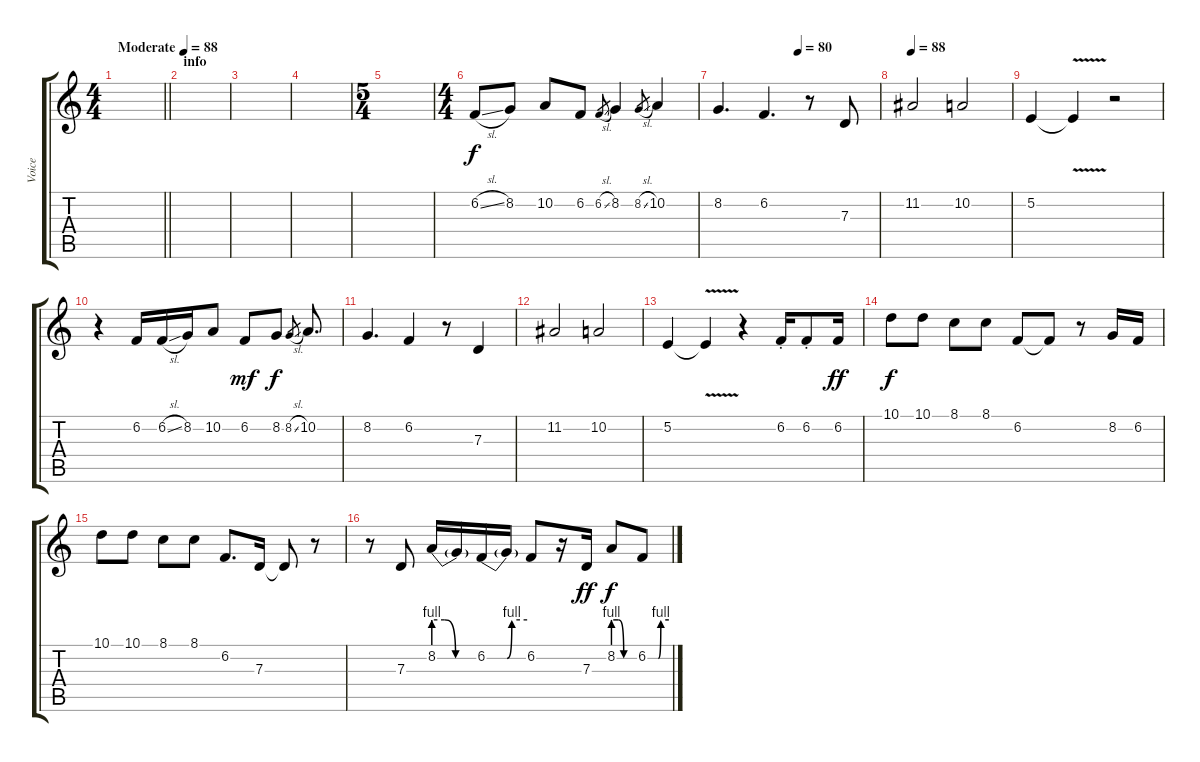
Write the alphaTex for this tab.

\track ("Voice" "Voice") {instrument altosax}
\staff {score tabs}
\tuning (E4 B3 G3 D3 A2 E2) {hide}
\ts (4 4)
\tempo (88 "Moderate")
\clef g2
\barLineRight lightlight
\ks c
|
\section ("" "info ")
|
|
|
\ts (5 4)
|
\ts (4 4)
6.2{sl}.8 8.2.8 10.2.8 6.2.8 6.2{sl}.8{gr} 8.2.4 8.2{sl}.8{gr} 10.2.4 |
\tempo (80 0.5)
8.2.4{d} 6.2.4{d} r.8 7.3.8 |
\tempo 88
11.2.2 10.2.2 |
5.2.4 5.2{v t}.4 r.2 |
r.4 6.2.16 6.2{sl}.16 8.2.16 10.2.8 6.2.8{dy mf} 8.2.8{dy f} 8.2{sl}.8{gr} 10.2.8{d} |
8.2.4{d} 6.2.4 r.8 7.3.4 |
11.2.2 10.2.2 |
5.2.4 5.2{v t}.4 r.4 6.2{st}.16 6.2{st}.8 6.2.16{dy ff} |
10.1.8{dy f} 10.1.8 8.1.8 8.1.8 6.2.8 6.2{t}.8 r.8 8.2.16 6.2.16 |
10.1.8 10.1.8 8.1.8 8.1.8 6.2.8{d} 7.3.16 7.3{t}.8 r.8 |
r.8 7.3.8 8.2{be (custom 0 4 15 4 30 0 60 0)}.16 8.2{t}.16 6.2{be (custom 0 0 30 0 37 4 60 4)}.16 6.2{t}.16 6.2.8 r.16 7.3.16{dy ff} 8.2{be (custom 0 4 15 4 30 0 60 0)}.8{dy f} 6.2{be (custom 0 0 30 0 37 4 60 4)}.8
